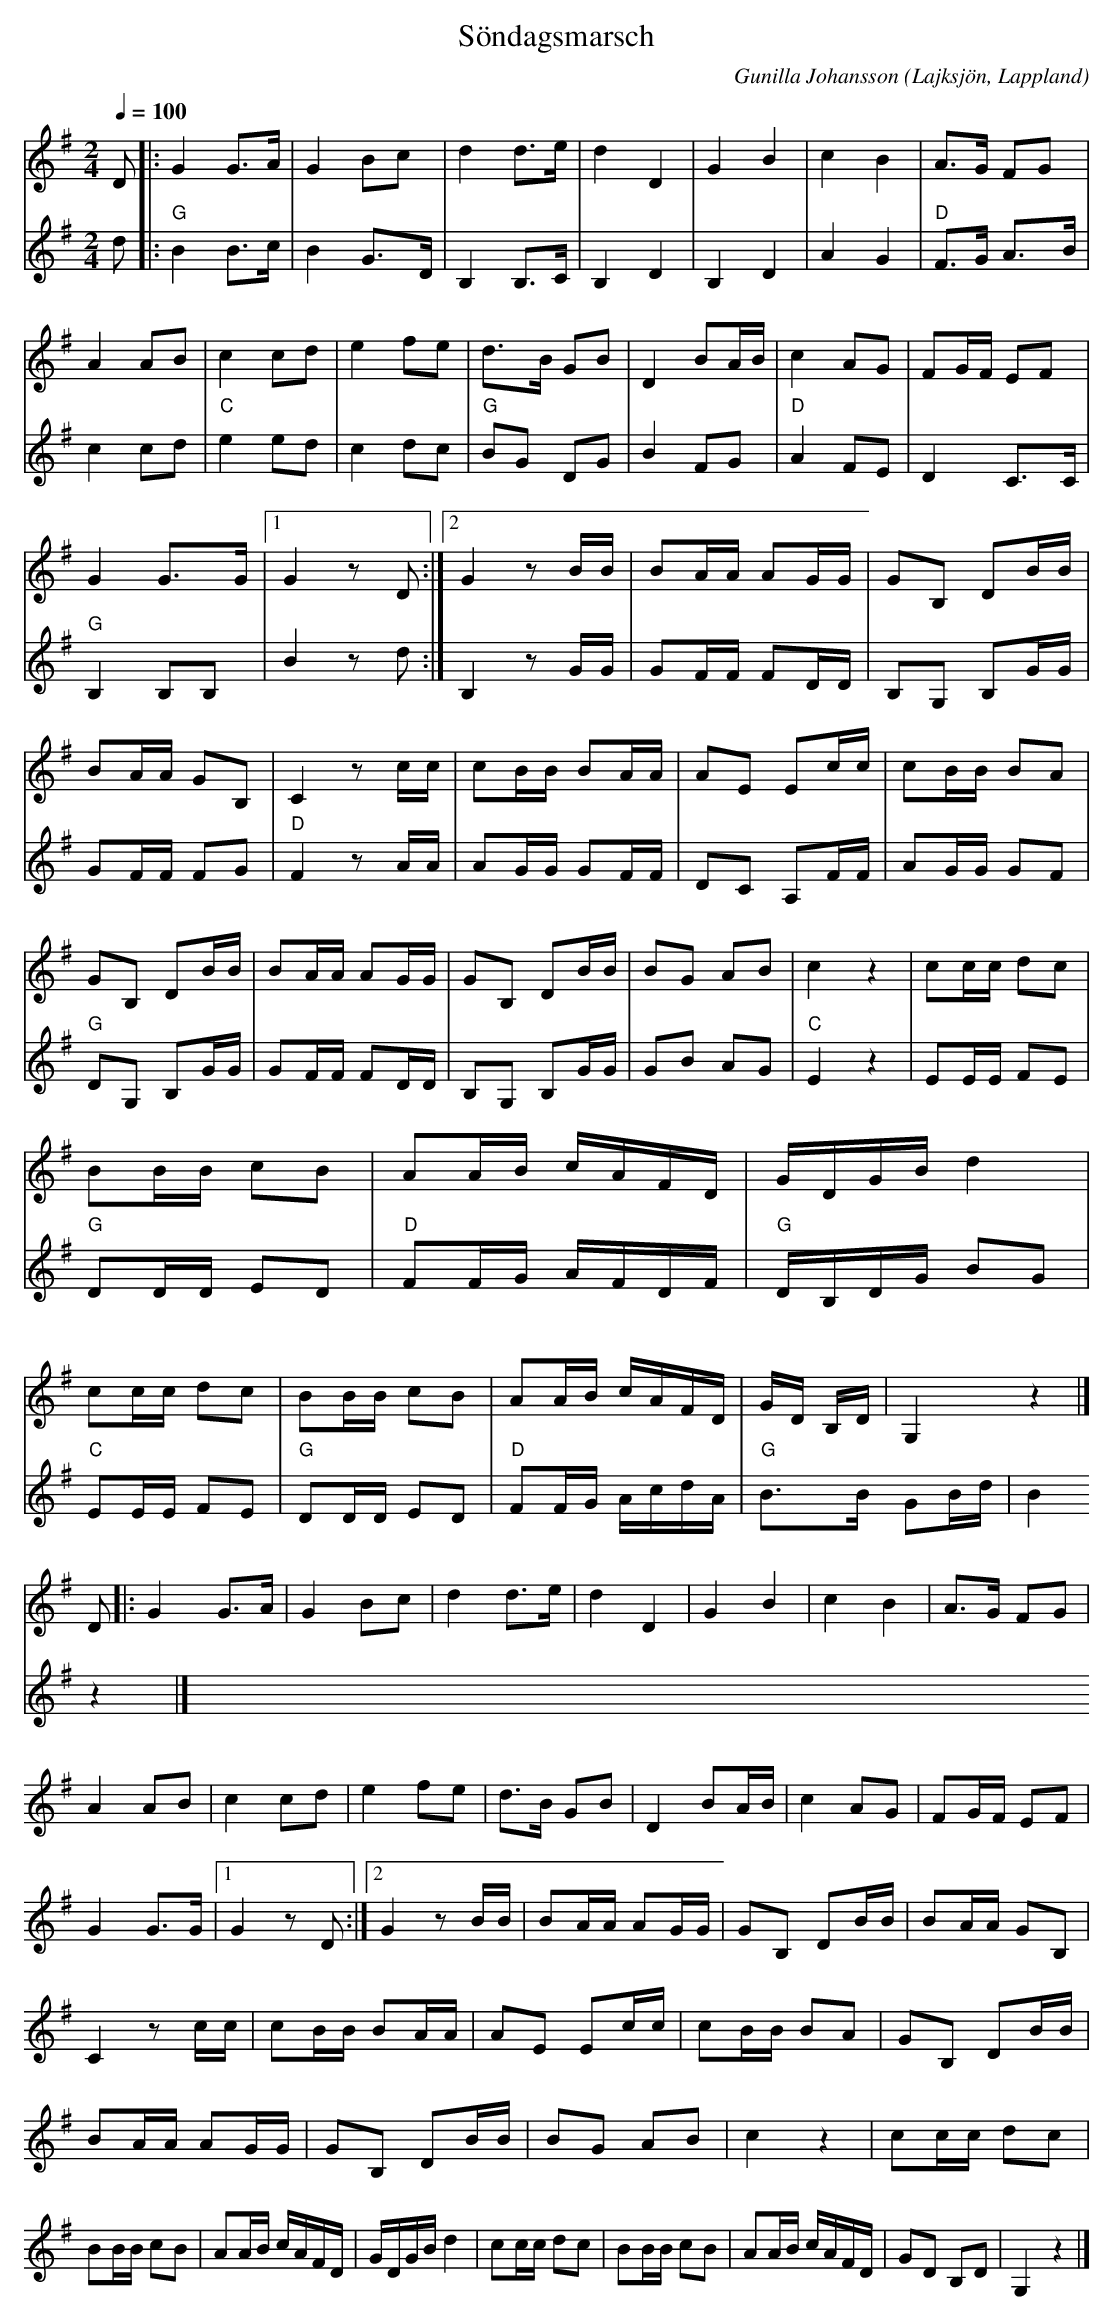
X:1
T:Söndagsmarsch
C:Gunilla Johansson
O:Lajksjön, Lappland
Q:1/4=100
M:2/4
L:1/16
K:G
V:1
D2|:G4 G3A|G4 B2c2|d4 d3e|d4 D4|G4 B4|c4 B4|A3G F2G2|A4 A2B2|c4 c2d2|e4 f2e2|d3B G2B2|D4 B2AB|c4 A2G2|F2GF E2F2|G4 G3G|1 G4 z2 D2:|2 G4 z2 BB| B2AA A2GG | G2B,2 D2BB| B2AA G2B,2| C4 z2 cc|c2BB B2AA| A2E2 E2cc| c2BB B2A2 | G2B,2 D2BB| B2AA A2GG|G2B,2 D2BB| B2G2 A2B2|c4 z4| c2cc d2c2|B2BB c2B2|A2AB cAFD|GDGB d4| c2cc d2c2|B2BB c2B2|A2AB cAFD| GD B,D|G,4 z4 |]
V:1
D2|:G4 G3A|G4 B2c2|d4 d3e|d4 D4|G4 B4|c4 B4|A3G F2G2|A4 A2B2|c4 c2d2|e4 f2e2|d3B G2B2|D4 B2AB|c4 A2G2|F2GF E2F2|G4 G3G|1 G4 z2 D2:|2 G4 z2 BB| B2AA A2GG | G2B,2 D2BB| B2AA G2B,2| C4 z2 cc|c2BB B2AA| A2E2 E2cc| c2BB B2A2 | G2B,2 D2BB| B2AA A2GG|G2B,2 D2BB| B2G2 A2B2|c4 z4| c2cc d2c2|B2BB c2B2|A2AB cAFD|GDGB d4| c2cc d2c2|B2BB c2B2|A2AB cAFD| G2D2 B,2D2|G,4 z4 |]
V:2
d2|:"G" B4 B3c|B4 G3D|B,4 B,3C|B,4 D4| B,4 D4| A4 G4|"D" F3G A3B| c4 c2d2|"C" e4 e2d2| c4 d2c2|"G" B2G2 D2G2 |B4 F2G2|"D" A4 F2E2| D4 C3C |"G" B,4 B,2B,2 |1 B4 z2 d2:|2 B,4 z2 GG| G2FF F2DD | B,2G,2 B,2GG| G2FF F2G2|"D" F4 z2 AA| A2GG G2FF| D2C2 A,2FF| A2GG G2F2|"G" D2G,2 B,2GG|G2FF F2DD|B,2G,2 B,2GG|G2B2 A2G2|"C" E4 z4| E2EE F2E2|"G" D2DD E2D2|"D" F2FG AFDF|"G" DB,DG B2G2|"C" E2EE F2E2|"G" D2DD E2D2|"D" F2FG AcdA|"G" B3B G2Bd| B4 z4|]
